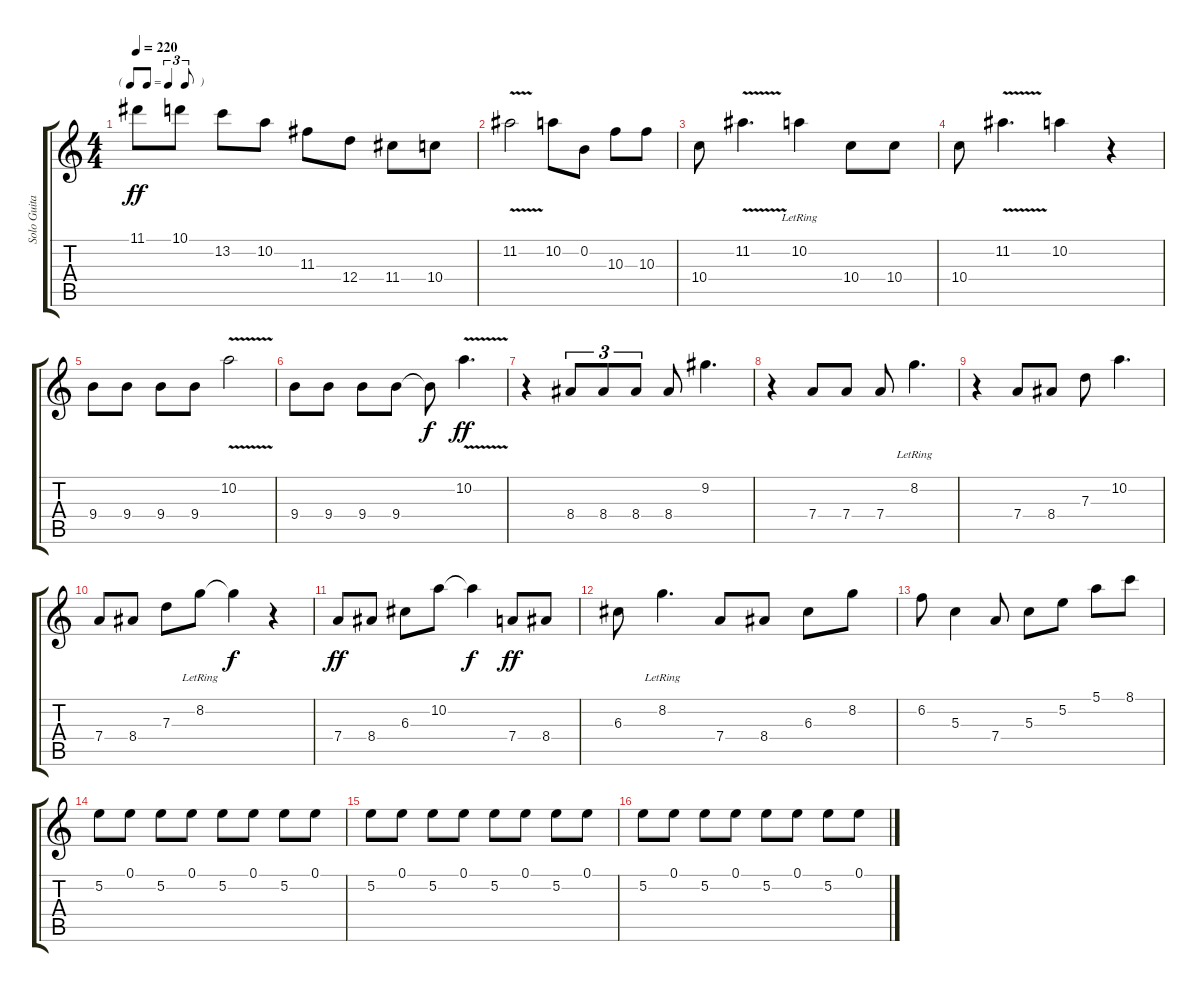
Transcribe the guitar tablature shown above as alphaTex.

\track ("Solo Guitar (For Sound)" "Solo Guita") {instrument electricbasspick}
\staff {score tabs}
\tuning (E4 B3 G3 D3 A2 E2) {hide}
\ts (4 4)
\tf triplet8th
\tempo 220
\clef g2
\ks c
11.1.8{dy ff} 10.1.8 13.2.8 10.2.8 11.3.8 12.4.8 11.4.8 10.4.8 |
11.2{v}.2 10.2.8 0.2.8 10.3.8 10.3.8 |
10.4.8 11.2{v}.4{d} 10.2{lr}.4 10.4.8 10.4.8 |
10.4.8 11.2{v}.4{d} 10.2.4 r.4 |
9.4.8 9.4.8 9.4.8 9.4.8 10.2{v}.2 |
9.4.8 9.4.8 9.4.8 9.4.8 9.4{t}.8{dy f} 10.2{v}.4{d dy ff} |
r.4 8.4.8{tu (3 2)} 8.4.8{tu (3 2)} 8.4.8{tu (3 2)} 8.4.8 9.2.4{d} |
r.4 7.4.8 7.4.8 7.4.8 8.2{lr}.4{d} |
r.4 7.4.8 8.4.8 7.3.8 10.2.4{d} |
7.4.8 8.4.8 7.3.8 8.2{lr}.8 8.2{t}.4{dy f} r.4 |
7.4.8{dy ff} 8.4.8 6.3.8 10.2.8 10.2{t}.4{dy f} 7.4.8{dy ff} 8.4.8 |
6.3.8 8.2{lr}.4{d} 7.4.8 8.4.8 6.3.8 8.2.8 |
6.2.8 5.3.4 7.4.8 5.3.8 5.2.8 5.1.8 8.1.8 |
5.2.8 0.1.8 5.2.8 0.1.8 5.2.8 0.1.8 5.2.8 0.1.8 |
5.2.8 0.1.8 5.2.8 0.1.8 5.2.8 0.1.8 5.2.8 0.1.8 |
5.2.8 0.1.8 5.2.8 0.1.8 5.2.8 0.1.8 5.2.8 0.1.8
